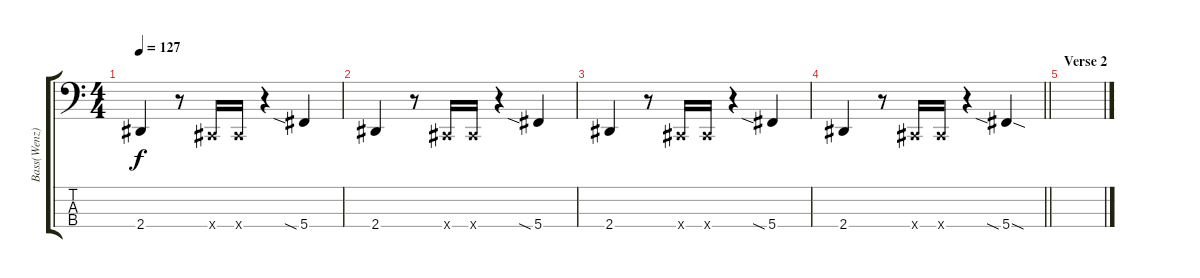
\track ("Bass(Wenz)" "Bass(Wenz)") {instrument electricbassfinger}
\staff {score tabs}
\tuning (Gb2 Db2 Ab1 Db1) {hide}
\ts (4 4)
\tempo 127
\clef f4
\ks c
2.4.4{dy f} r.8 0.4{x}.16 0.4{x}.16 r.4 5.4{sia}.4 |
2.4.4 r.8 0.4{x}.16 0.4{x}.16 r.4 5.4{sia}.4 |
2.4.4 r.8 0.4{x}.16 0.4{x}.16 r.4 5.4{sia}.4 |
\barLineRight lightlight
2.4.4 r.8 0.4{x}.16 0.4{x}.16 r.4 5.4{sia sod}.4 |
\section ("" "Verse 2")
